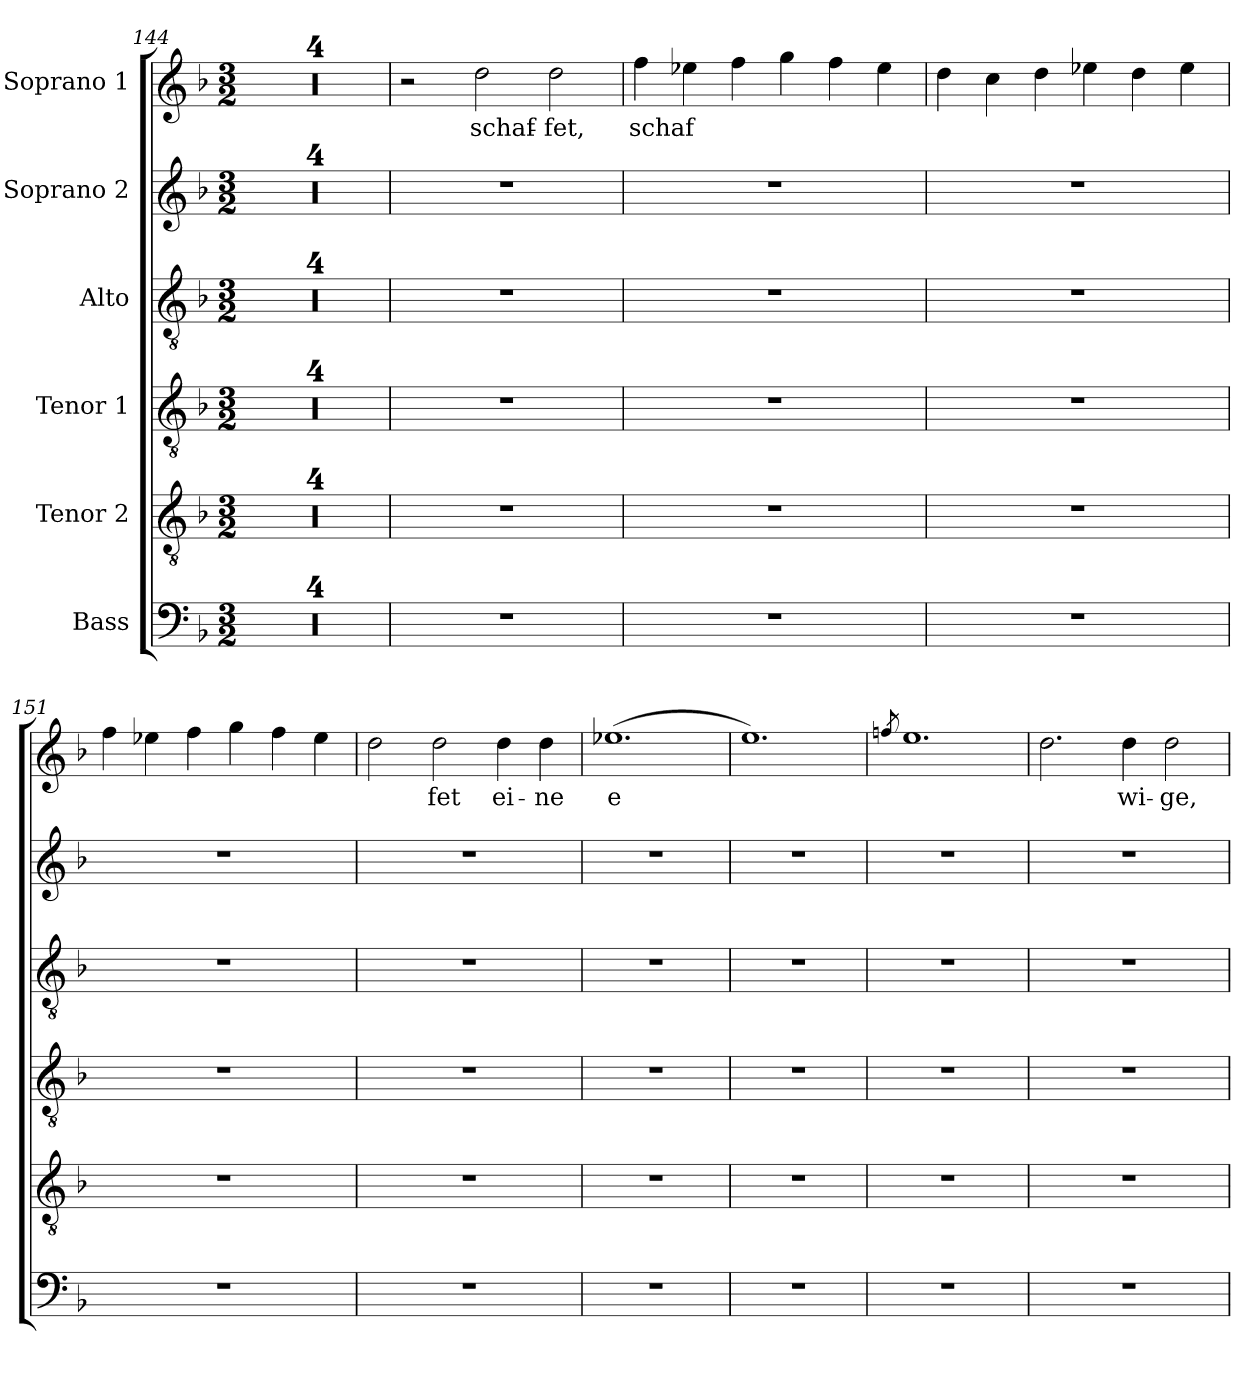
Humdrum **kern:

**kern	**kern	**kern	**kern	**kern	**kern	**text
*part6	*part5	*part4	*part3	*part2	*part1	*part1
*staff6	*staff5	*staff4	*staff3	*staff2	*staff1	*staff1
*I"Bass	*I"Tenor 2	*I"Tenor 1	*I"Alto	*I"Soprano 2	*I"Soprano 1	*
*clefF4	*clefGv2	*clefGv2	*clefGv2	*clefG2	*clefG2	*
*k[b-]	*k[b-]	*k[b-]	*k[b-]	*k[b-]	*k[b-]	*
*F:	*F:	*F:	*F:	*F:	*F:	*
*M3/2	*M3/2	*M3/2	*M3/2	*M3/2	*M3/2	*
=144	=144	=144	=144	=144	=144	=144
1.r	1.r	1.r	1.r	1.r	1.r	.
=145	=145	=145	=145	=145	=145	=145
1.r	1.r	1.r	1.r	1.r	1.r	.
=146	=146	=146	=146	=146	=146	=146
1.r	1.r	1.r	1.r	1.r	1.r	.
=147	=147	=147	=147	=147	=147	=147
1.r	1.r	1.r	1.r	1.r	1.r	.
=148	=148	=148	=148	=148	=148	=148
1.r	1.r	1.r	1.r	1.r	2r	.
!	!	!	!	!	!	!LO:LY:b:cj
.	.	.	.	.	2dd\	schaf-
!	!	!	!	!	!	!LO:LY:b:cj
.	.	.	.	.	2dd\	-fet,
=149	=149	=149	=149	=149	=149	=149
!	!	!	!	!	!	!LO:LY:b:cj
1.r	1.r	1.r	1.r	1.r	4ff\	schaf-
!	!	!	!	!	!	!LO:LY:b:cj
.	.	.	.	.	4ee-X\	--
!	!	!	!	!	!	!LO:LY:b:cj
.	.	.	.	.	4ff\	--
!	!	!	!	!	!	!LO:LY:b:cj
.	.	.	.	.	4gg\	--
!	!	!	!	!	!	!LO:LY:b:cj
.	.	.	.	.	4ff\	--
!	!	!	!	!	!	!LO:LY:b:cj
.	.	.	.	.	4ee-\	--
=150	=150	=150	=150	=150	=150	=150
!	!	!	!	!	!	!LO:LY:b:cj
1.r	1.r	1.r	1.r	1.r	4dd\	--
!	!	!	!	!	!	!LO:LY:b:cj
.	.	.	.	.	4cc\	--
!	!	!	!	!	!	!LO:LY:b:cj
.	.	.	.	.	4dd\	--
!	!	!	!	!	!	!LO:LY:b:cj
.	.	.	.	.	4ee-X\	--
!	!	!	!	!	!	!LO:LY:b:cj
.	.	.	.	.	4dd\	--
!	!	!	!	!	!	!LO:LY:b:cj
.	.	.	.	.	4ee-\	--
=151	=151	=151	=151	=151	=151	=151
!	!	!	!	!	!	!LO:LY:b:cj
1.r	1.r	1.r	1.r	1.r	4ff\	--
!	!	!	!	!	!	!LO:LY:b:cj
.	.	.	.	.	4ee-X\	--
!	!	!	!	!	!	!LO:LY:b:cj
.	.	.	.	.	4ff\	--
!	!	!	!	!	!	!LO:LY:b:cj
.	.	.	.	.	4gg\	--
!	!	!	!	!	!	!LO:LY:b:cj
.	.	.	.	.	4ff\	--
!	!	!	!	!	!	!LO:LY:b:cj
.	.	.	.	.	4ee-\	--
=152	=152	=152	=152	=152	=152	=152
!	!	!	!	!	!	!LO:LY:b:cj
1.r	1.r	1.r	1.r	1.r	2dd\	--
!	!	!	!	!	!	!LO:LY:b:cj
.	.	.	.	.	2dd\	-fet
!	!	!	!	!	!	!LO:LY:b:cj
.	.	.	.	.	4dd\	ei-
!	!	!	!	!	!	!LO:LY:b:cj
.	.	.	.	.	4dd\	-ne
=153	=153	=153	=153	=153	=153	=153
!	!	!	!	!	!	!LO:LY:b:cj
1.r	1.r	1.r	1.r	1.r	(>1.ee-X	e-
=154	=154	=154	=154	=154	=154	=154
!	!	!	!	!	!	!LO:LY:b:cj
1.r	1.r	1.r	1.r	1.r	1.ee)	--
!!LO:LB:g=z
=155	=155	=155	=155	=155	=155	=155
.	.	.	.	.	8qffn/	.
!	!	!	!	!	!	!LO:LY:b:cj
1.r	1.r	1.r	1.r	1.r	1.ee	--
=156	=156	=156	=156	=156	=156	=156
!	!	!	!	!	!	!LO:LY:b:cj
1.r	1.r	1.r	1.r	1.r	2.dd\	--
!	!	!	!	!	!	!LO:LY:b:cj
.	.	.	.	.	4dd\	-wi-
!	!	!	!	!	!	!LO:LY:b:cj
.	.	.	.	.	2dd\	-ge,
=	=	=	=	=	=	=
*-	*-	*-	*-	*-	*-	*-
